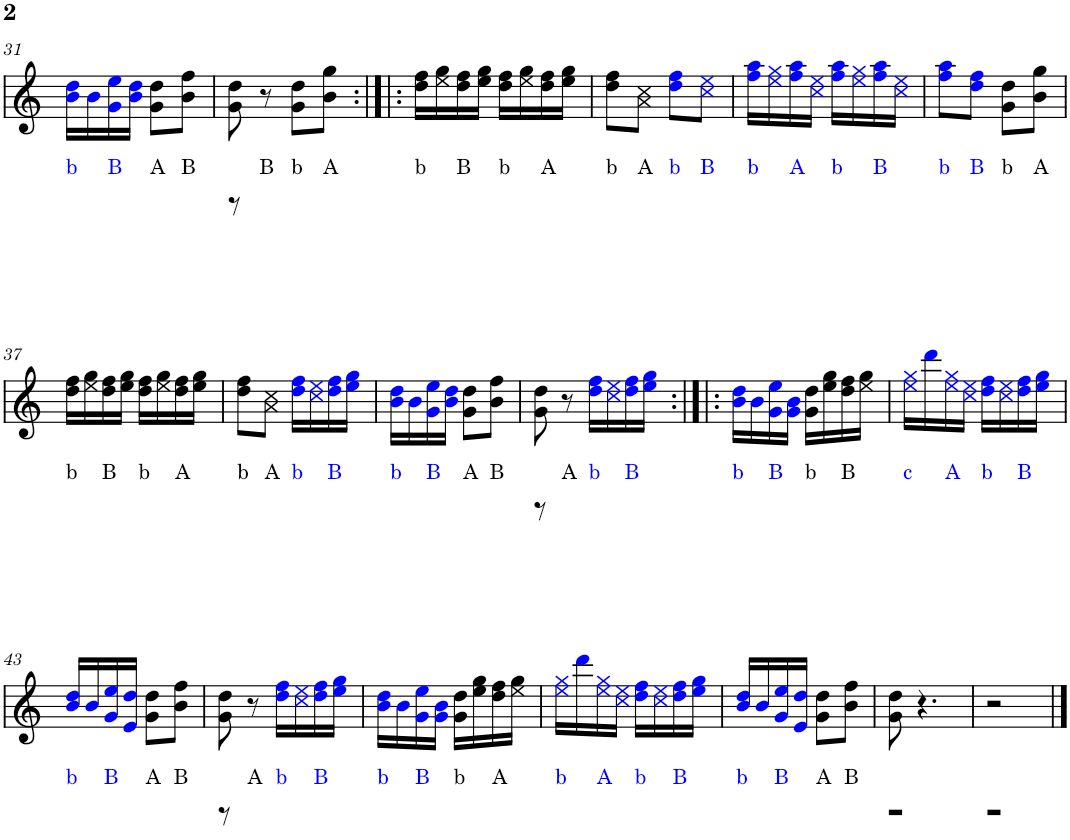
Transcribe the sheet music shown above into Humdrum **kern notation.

**kern	**kern	**kern
*part3	*part2	*part1
*staff3	*staff2	*staff1
*I"Akkordeon	*I"Akkordeon	*I"Akkordeon
!!LO:PB:g=z
*clefG2	*clefF4	*clefG2
*k[]	*k[]	*k[]
*M2/4	*M2/4	*M2/4
=31	=31	=31
!LO:TX:a:color=#0000FF:t=b	!	!
8ryy	8A'\L	16bi\ 16ddi\LL
.	.	16bi\
!LO:TX:a:color=#0000FF:t=B	!	!
8ryy	8AA'\J	16gi\ 16eei\
.	.	16bi\ 16ddi\JJ
!LO:TX:a:t=A	!	!
8ryy	8AA'/L	8g\ 8dd\L
!LO:TX:a:t=B	!	!
8ryy	8DD'/J	8b\ 8ff\J
=32	=32	=32
8r	8r	8g\ 8dd\
!LO:TX:a:t=B	!	!
8ryy	8DD'	8r
!LO:TX:a:t=b	!	!
8ryy	8D'/L	8g\ 8dd\L
!LO:TX:a:t=A	!	!
8ryy	8AA'/J	8b\ 8gg\J
=33:|!|:	=33:|!|:	=33:|!|:
!LO:TX:a:t=b	!	!
8ryy	8D'/L	16dd\ 16ff\LL
.	.	16ee\ 16gg\
!LO:TX:a:t=B	!	!
8ryy	8DD'/J	16dd\ 16ff\
.	.	16ee\ 16gg\JJ
!LO:TX:a:t=b	!	!
8ryy	8D'/L	16dd\ 16ff\LL
.	.	16ee\ 16gg\
!LO:TX:a:t=A	!	!
8ryy	8AA'/J	16dd\ 16ff\
.	.	16ee\ 16gg\JJ
=34	=34	=34
!LO:TX:a:t=b	!	!
8ryy	8D'/L	8dd\ 8ff\L
!LO:TX:a:t=A	!	!
8ryy	8AA'/J	8a\ 8cc\J
!LO:TX:a:color=#0000FF:t=b	!	!
8ryy	8A'\L	8ddi\ 8ffi\L
!LO:TX:a:color=#0000FF:t=B	!	!
8ryy	8AA'\J	8cci\ 8eei\J
=35	=35	=35
!LO:TX:a:color=#0000FF:t=b	!	!
8ryy	8A'/L	16ffi\ 16aai\LL
.	.	16eei\ 16ggi\
!LO:TX:a:color=#0000FF:t=A	!	!
8ryy	8EE'/J	16ffi\ 16aai\
.	.	16cci\ 16eei\JJ
!LO:TX:a:color=#0000FF:t=b	!	!
8ryy	8A'\L	16ffi\ 16aai\LL
.	.	16eei\ 16ggi\
!LO:TX:a:color=#0000FF:t=B	!	!
8ryy	8AA'\J	16ffi\ 16aai\
.	.	16cci\ 16eei\JJ
=36	=36	=36
!LO:TX:a:color=#0000FF:t=b	!	!
8ryy	8A'\L	8ffi\ 8aai\L
!LO:TX:a:color=#0000FF:t=B	!	!
8ryy	8AA'\J	8ddi\ 8ffi\J
!LO:TX:a:t=b	!	!
8ryy	8D'/L	8g\ 8dd\L
!LO:TX:a:t=A	!	!
8ryy	8AA'/J	8b\ 8gg\J
!!LO:LB:g=z
=37	=37	=37
!LO:TX:a:t=b	!	!
8ryy	8D'/L	16dd\ 16ff\LL
.	.	16ee\ 16gg\
!LO:TX:a:t=B	!	!
8ryy	8DD'/J	16dd\ 16ff\
.	.	16ee\ 16gg\JJ
!LO:TX:a:t=b	!	!
8ryy	8D'/L	16dd\ 16ff\LL
.	.	16ee\ 16gg\
!LO:TX:a:t=A	!	!
8ryy	8AA'/J	16dd\ 16ff\
.	.	16ee\ 16gg\JJ
=38	=38	=38
!LO:TX:a:t=b	!	!
8ryy	8D'/L	8dd\ 8ff\L
!LO:TX:a:t=A	!	!
8ryy	8AA'/J	8a\ 8cc\J
!LO:TX:a:color=#0000FF:t=b	!	!
8ryy	8A'\L	16ddi\ 16ffi\LL
.	.	16cci\ 16eei\
!LO:TX:a:color=#0000FF:t=B	!	!
8ryy	8AA'\J	16ddi\ 16ffi\
.	.	16eei\ 16ggi\JJ
=39	=39	=39
!LO:TX:a:color=#0000FF:t=b	!	!
8ryy	8A'\L	16bi\ 16ddi\LL
.	.	16bi\
!LO:TX:a:color=#0000FF:t=B	!	!
8ryy	8AA'\J	16gi\ 16eei\
.	.	16bi\ 16ddi\JJ
!LO:TX:a:t=A	!	!
8ryy	8AA'/L	8g\ 8dd\L
!LO:TX:a:t=B	!	!
8ryy	8DD'/J	8b\ 8ff\J
=40	=40	=40
8r	8r	8g\ 8dd\
!LO:TX:a:t=A	!	!
8ryy	8AA'	8r
!LO:TX:a:color=#0000FF:t=b	!	!
8ryy	8A'\L	16ddi\ 16ffi\LL
.	.	16cci\ 16eei\
!LO:TX:a:color=#0000FF:t=B	!	!
8ryy	8AA'\J	16ddi\ 16ffi\
.	.	16eei\ 16ggi\JJ
=41:|!|:	=41:|!|:	=41:|!|:
!LO:TX:a:color=#0000FF:t=b	!	!
8ryy	8A'\L	16bi\ 16ddi\LL
.	.	16bi\
!LO:TX:a:color=#0000FF:t=B	!	!
8ryy	8AA'\J	16gi\ 16eei\
.	.	16gi\ 16bi\JJ
!LO:TX:a:t=b	!	!
8ryy	8D'/L	16g\ 16dd\LL
.	.	16ee\ 16gg\
!LO:TX:a:t=B	!	!
8ryy	8DD'/J	16dd\ 16ff\
.	.	16ee\ 16gg\JJ
=42	=42	=42
!LO:TX:a:color=#0000FF:t=c	!	!
8ryy	8D'/L	16eei\ 16ggi\LL
.	.	16dddi\
!LO:TX:a:color=#0000FF:t=A	!	!
8ryy	8EE'/J	16eei\ 16ggi\
.	.	16cci\ 16eei\JJ
!LO:TX:a:color=#0000FF:t=b	!	!
8ryy	8A'\L	16ddi\ 16ffi\LL
.	.	16cci\ 16eei\
!LO:TX:a:color=#0000FF:t=B	!	!
8ryy	8AA'\J	16ddi\ 16ffi\
.	.	16eei\ 16ggi\JJ
!!LO:LB:g=z
=43	=43	=43
!LO:TX:a:color=#0000FF:t=b	!	!
8ryy	8A'\L	16bi/ 16ddi/LL
.	.	16bi/
!LO:TX:a:color=#0000FF:t=B	!	!
8ryy	8AA'\J	16gi/ 16eei/
.	.	16ei/ 16ddi/JJ
!LO:TX:a:t=A	!	!
8ryy	8AA'/L	8g\ 8dd\L
!LO:TX:a:t=B	!	!
8ryy	8DD'/J	8b\ 8ff\J
=44	=44	=44
8r	8r	8g\ 8dd\
!LO:TX:a:t=A	!	!
8ryy	8AA'	8r
!LO:TX:a:color=#0000FF:t=b	!	!
8ryy	8A'\L	16ddi\ 16ffi\LL
.	.	16cci\ 16eei\
!LO:TX:a:color=#0000FF:t=B	!	!
8ryy	8AA'\J	16ddi\ 16ffi\
.	.	16eei\ 16ggi\JJ
=45	=45	=45
!LO:TX:a:color=#0000FF:t=b	!	!
8ryy	8A'\L	16bi\ 16ddi\LL
.	.	16bi\
!LO:TX:a:color=#0000FF:t=B	!	!
8ryy	8AA'\J	16gi\ 16eei\
.	.	16gi\ 16bi\JJ
!LO:TX:a:t=b	!	!
8ryy	8D'/L	16g\ 16dd\LL
.	.	16ee\ 16gg\
!LO:TX:a:t=A	!	!
8ryy	8AA'/J	16dd\ 16ff\
.	.	16ee\ 16gg\JJ
=46	=46	=46
!LO:TX:a:color=#0000FF:t=b	!	!
8ryy	8A'/L	16eei\ 16ggi\LL
.	.	16dddi\
!LO:TX:a:color=#0000FF:t=A	!	!
8ryy	8EE'/J	16eei\ 16ggi\
.	.	16cci\ 16eei\JJ
!LO:TX:a:color=#0000FF:t=b	!	!
8ryy	8A'\L	16ddi\ 16ffi\LL
.	.	16cci\ 16eei\
!LO:TX:a:color=#0000FF:t=B	!	!
8ryy	8AA'\J	16ddi\ 16ffi\
.	.	16eei\ 16ggi\JJ
=47	=47	=47
!LO:TX:a:color=#0000FF:t=b	!	!
8ryy	8A'\L	16bi/ 16ddi/LL
.	.	16bi/
!LO:TX:a:color=#0000FF:t=B	!	!
8ryy	8AA'\J	16gi/ 16eei/
.	.	16ei/ 16ddi/JJ
!LO:TX:a:t=A	!	!
8ryy	8AA'/L	8g\ 8dd\L
!LO:TX:a:t=B	!	!
8ryy	8DD'/J	8b\ 8ff\J
=48	=48	=48
2r	2r	8g\ 8dd\
.	.	4.r
=49	=49	=49
2r	2r	2r
==	==	==
*-	*-	*-
